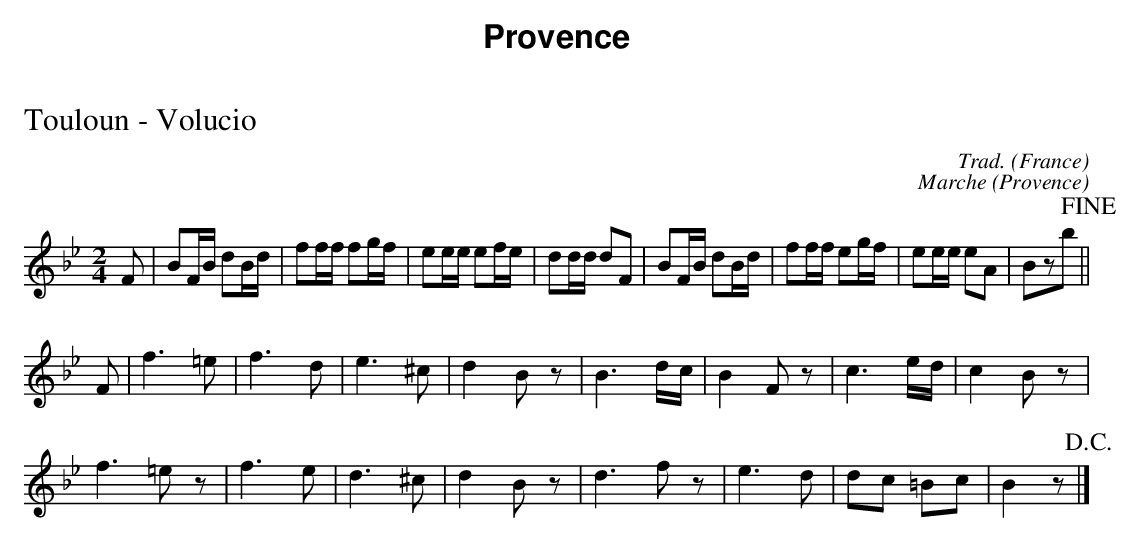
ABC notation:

X:1
T:Touloun - Volucio
O:France
C:Trad.
M:2/4
L:1/8
K:Bb
V:Galoubet
F | BF/B/ dB/d/ | ff/f/ fg/f/ | ee/e/ ef/e/ | dd/d/ dF | BF/B/ dB/d/ | ff/f/ eg/f/ | ee/e/ eA | Bzb !fine!||
F | f3=e | f3d | e3^c | d2Bz | B3d/c/ | B2Fz | c3e/d/ | c2Bz |
 f3=ez | f3e | d3^c | d2Bz | d3fz | e3d | dc =Bc | B2z !D.C.! |]
